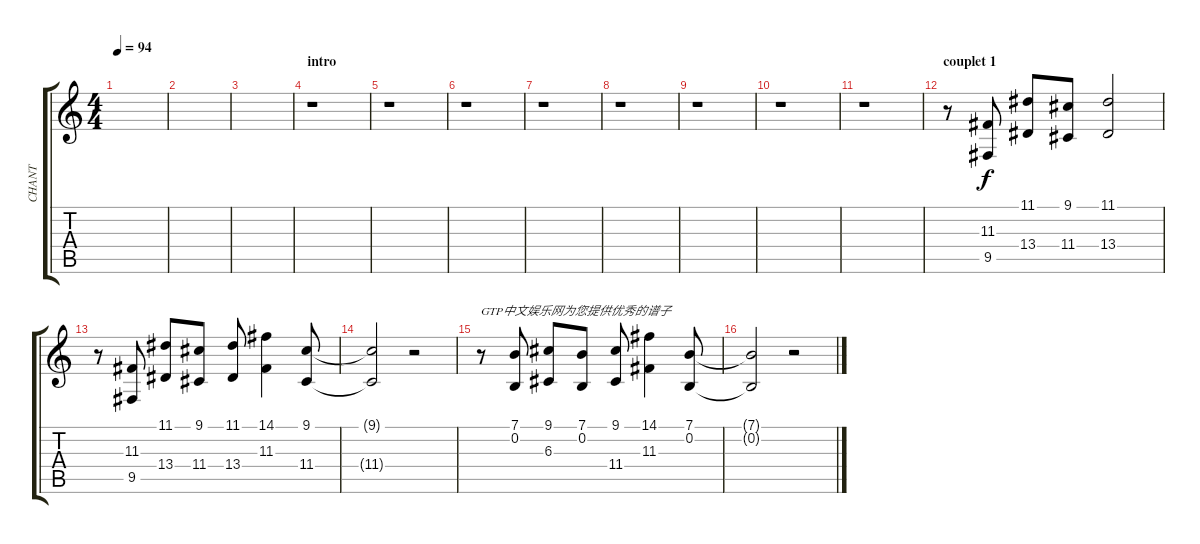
\track ("CHANT" "CHANT") {instrument acousticgrandpiano}
\staff {score tabs}
\tuning (E4 B3 G3 D3 A2 E2) {hide}
\ts (4 4)
\tempo 94
\clef g2
\ks c
|
|
|
\section ("" "intro")
r.1 |
r.1 |
r.1 |
r.1 |
r.1 |
r.1 |
r.1 |
r.1 |
\section ("" "couplet 1")
r.8 (11.3 9.5).8 (11.1 13.4).8 (9.1 11.4).8 (11.1 13.4).2 |
r.8 (11.3 9.5).8 (11.1 13.4).8 (9.1 11.4).8 (11.1 13.4).8 (14.1 11.3).4 (9.1 11.4).8 |
(9.1{t} 11.4{t}).2 r.2 |
r.8{txt "GTP中文娱乐网为您提供优秀的谱子"} (7.1 0.2).8 (9.1 6.3).8 (7.1 0.2).8 (9.1 11.4).8 (14.1 11.3).4 (7.1 0.2).8 |
(7.1{t} 0.2{t}).2 r.2
